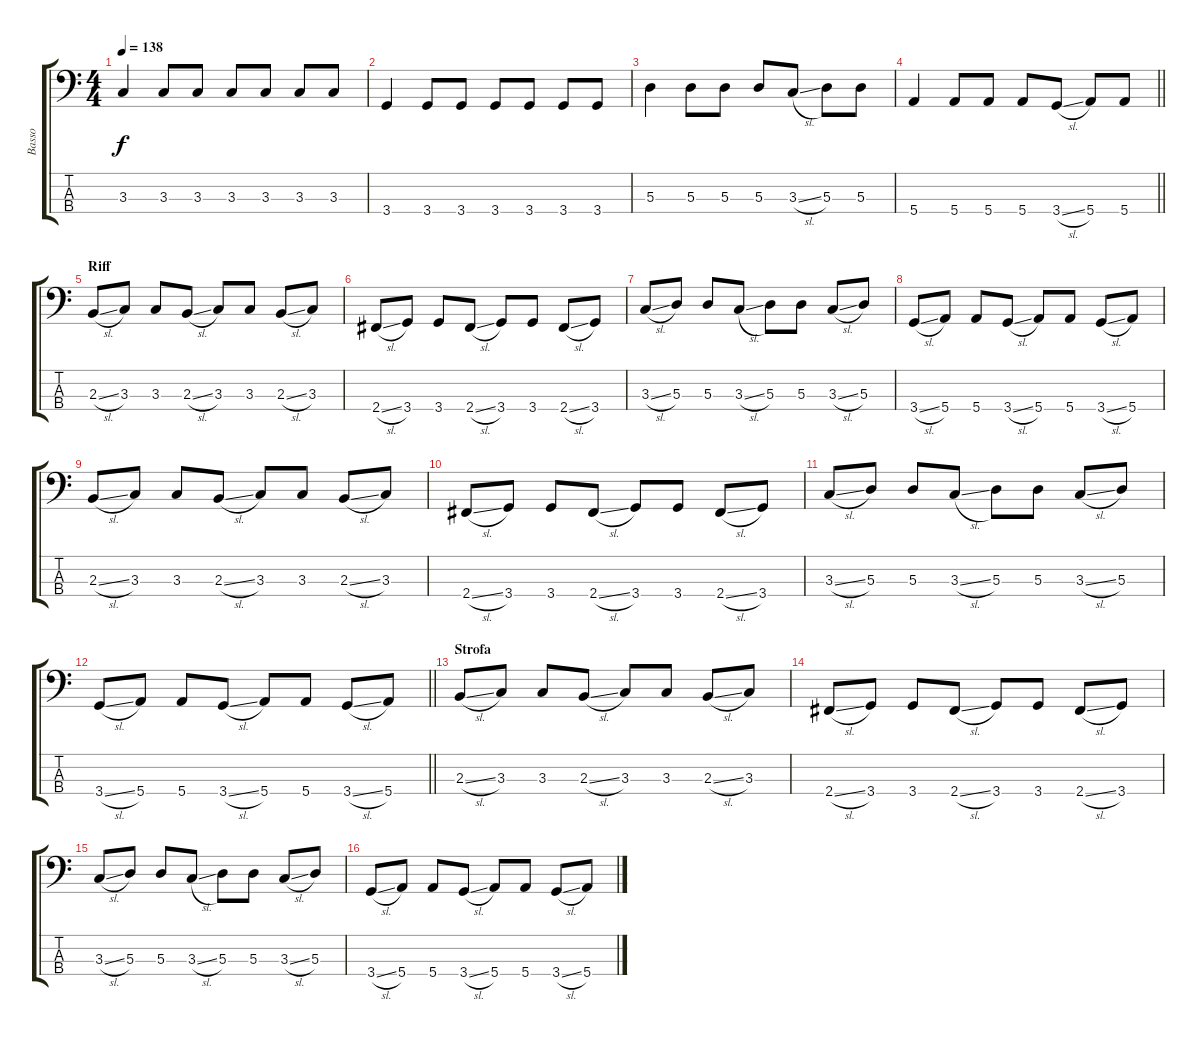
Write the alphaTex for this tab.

\track ("Basso" "Basso") {instrument electricbasspick}
\staff {score tabs}
\tuning (G2 D2 A1 E1) {hide}
\ts (4 4)
\tempo 138
\clef f4
\ks c
3.3.4{dy f} 3.3.8 3.3.8 3.3.8 3.3.8 3.3.8 3.3.8 |
3.4.4 3.4.8 3.4.8 3.4.8 3.4.8 3.4.8 3.4.8 |
5.3.4 5.3.8 5.3.8 5.3.8 3.3{sl}.8 5.3.8 5.3.8 |
\barLineRight lightlight
5.4.4 5.4.8 5.4.8 5.4.8 3.4{sl}.8 5.4.8 5.4.8 |
\section ("" "Riff")
2.3{sl}.8 3.3.8 3.3.8 2.3{sl}.8 3.3.8 3.3.8 2.3{sl}.8 3.3.8 |
2.4{sl}.8 3.4.8 3.4.8 2.4{sl}.8 3.4.8 3.4.8 2.4{sl}.8 3.4.8 |
3.3{sl}.8 5.3.8 5.3.8 3.3{sl}.8 5.3.8 5.3.8 3.3{sl}.8 5.3.8 |
3.4{sl}.8 5.4.8 5.4.8 3.4{sl}.8 5.4.8 5.4.8 3.4{sl}.8 5.4.8 |
2.3{sl}.8 3.3.8 3.3.8 2.3{sl}.8 3.3.8 3.3.8 2.3{sl}.8 3.3.8 |
2.4{sl}.8 3.4.8 3.4.8 2.4{sl}.8 3.4.8 3.4.8 2.4{sl}.8 3.4.8 |
3.3{sl}.8 5.3.8 5.3.8 3.3{sl}.8 5.3.8 5.3.8 3.3{sl}.8 5.3.8 |
\barLineRight lightlight
3.4{sl}.8 5.4.8 5.4.8 3.4{sl}.8 5.4.8 5.4.8 3.4{sl}.8 5.4.8 |
\section ("" "Strofa")
2.3{sl}.8 3.3.8 3.3.8 2.3{sl}.8 3.3.8 3.3.8 2.3{sl}.8 3.3.8 |
2.4{sl}.8 3.4.8 3.4.8 2.4{sl}.8 3.4.8 3.4.8 2.4{sl}.8 3.4.8 |
3.3{sl}.8 5.3.8 5.3.8 3.3{sl}.8 5.3.8 5.3.8 3.3{sl}.8 5.3.8 |
3.4{sl}.8 5.4.8 5.4.8 3.4{sl}.8 5.4.8 5.4.8 3.4{sl}.8 5.4.8
